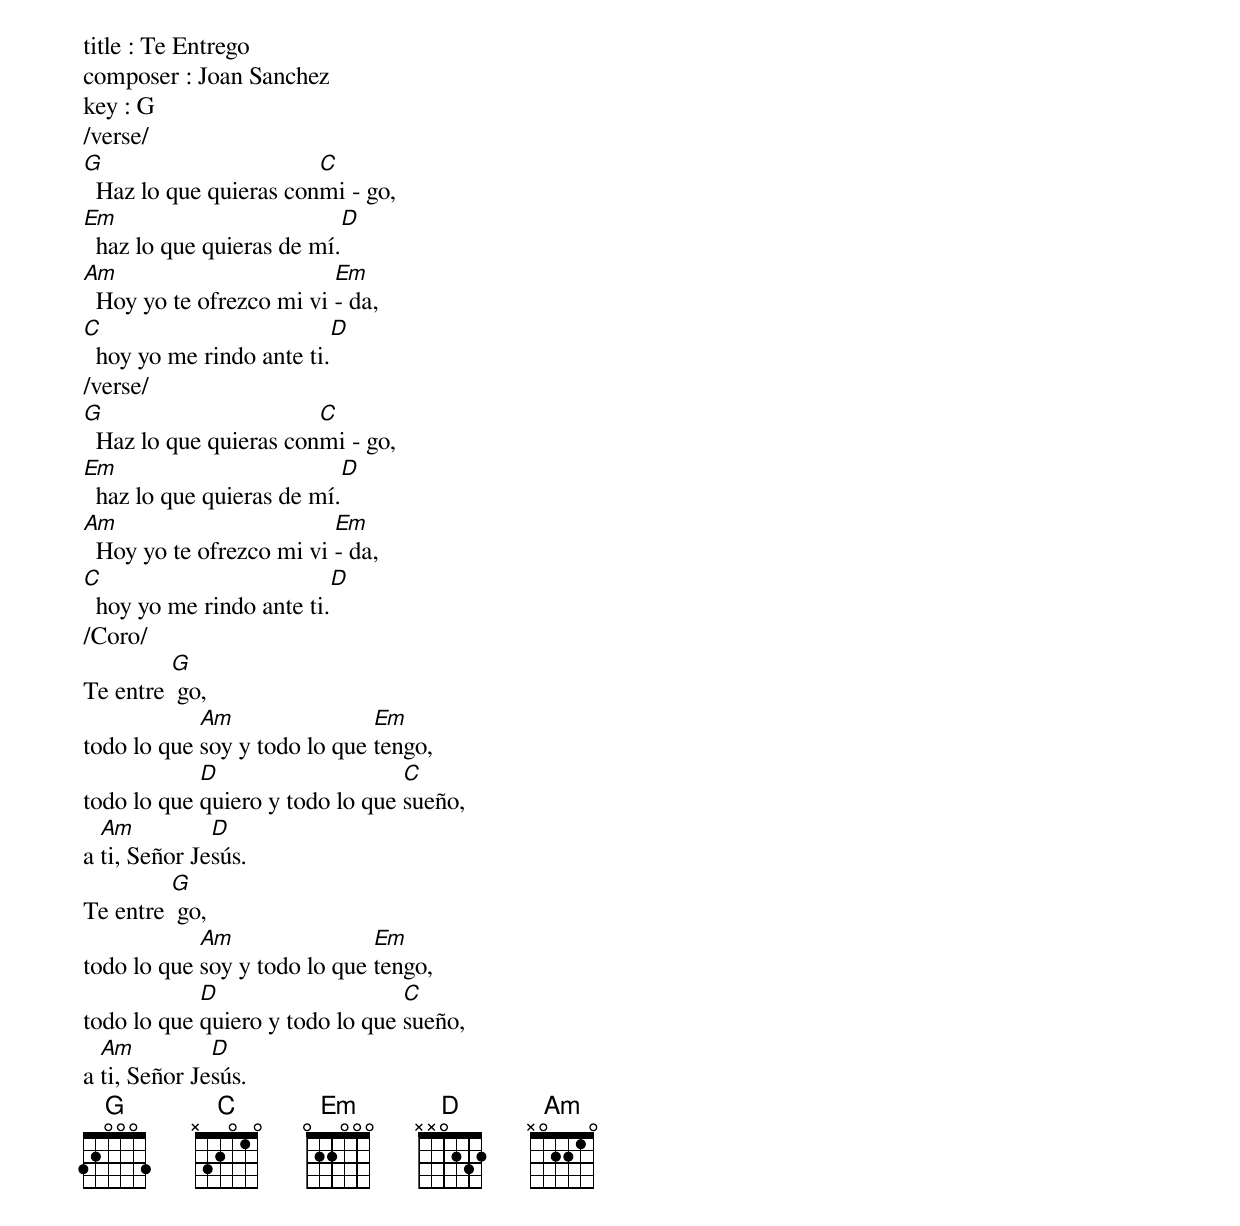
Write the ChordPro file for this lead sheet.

title : Te Entrego
composer : Joan Sanchez
key : G
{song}
/verse/
[G]  Haz lo que quieras con[C]mi - go,
[Em]  haz lo que quieras de mí.[D]
[Am]  Hoy yo te ofrezco mi vi [Em]- da,
[C]  hoy yo me rindo ante ti.[D]
/verse/
[G]  Haz lo que quieras con[C]mi - go,
[Em]  haz lo que quieras de mí.[D]
[Am]  Hoy yo te ofrezco mi vi [Em]- da,
[C]  hoy yo me rindo ante ti.[D]
/Coro/
Te entre [G] go,
todo lo que [Am]soy y todo lo que [Em]tengo,
todo lo que [D]quiero y todo lo que [C]sueño,
a [Am]ti, Señor Je[D]sús.
Te entre [G] go,
todo lo que [Am]soy y todo lo que [Em]tengo,
todo lo que [D]quiero y todo lo que [C]sueño,
a [Am]ti, Señor Je[D]sús.
